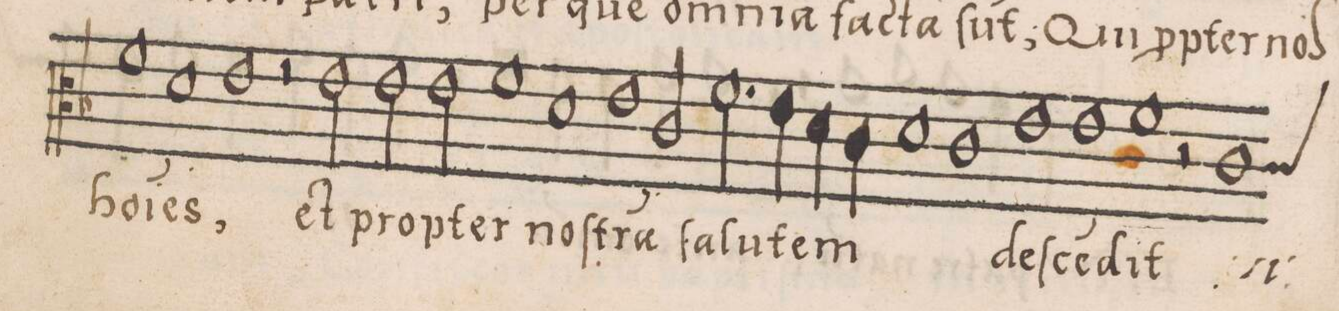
**kern	**text
*I"ALTVS	*
*clefC3	*
*k[b-]	*
*met(C|)	*
*M2/1	*
1f	ho-
1d	-(m)i-
=78-	=78-
1e	-(n)es,
2r	.
2e\	et
=79-	=79-
2e\	prop-
2e\	-ter
1f	noſ-
=80-	=80-
1d	-tra(m)
1e	ſa-
=81-	=81-
2c/	-lu-
2.f\	-tem
4e\	.
4d\	.
4c\	.
=82-	=82-
1d	.
1c	.
=83-	=83-
1e	de-
1e	-ſce(n)-
=84-	=84-
1f	-dit
2r	.
*	*ij
*custos:c	*
1c\	de-
=85-	=85-
*-	*-
